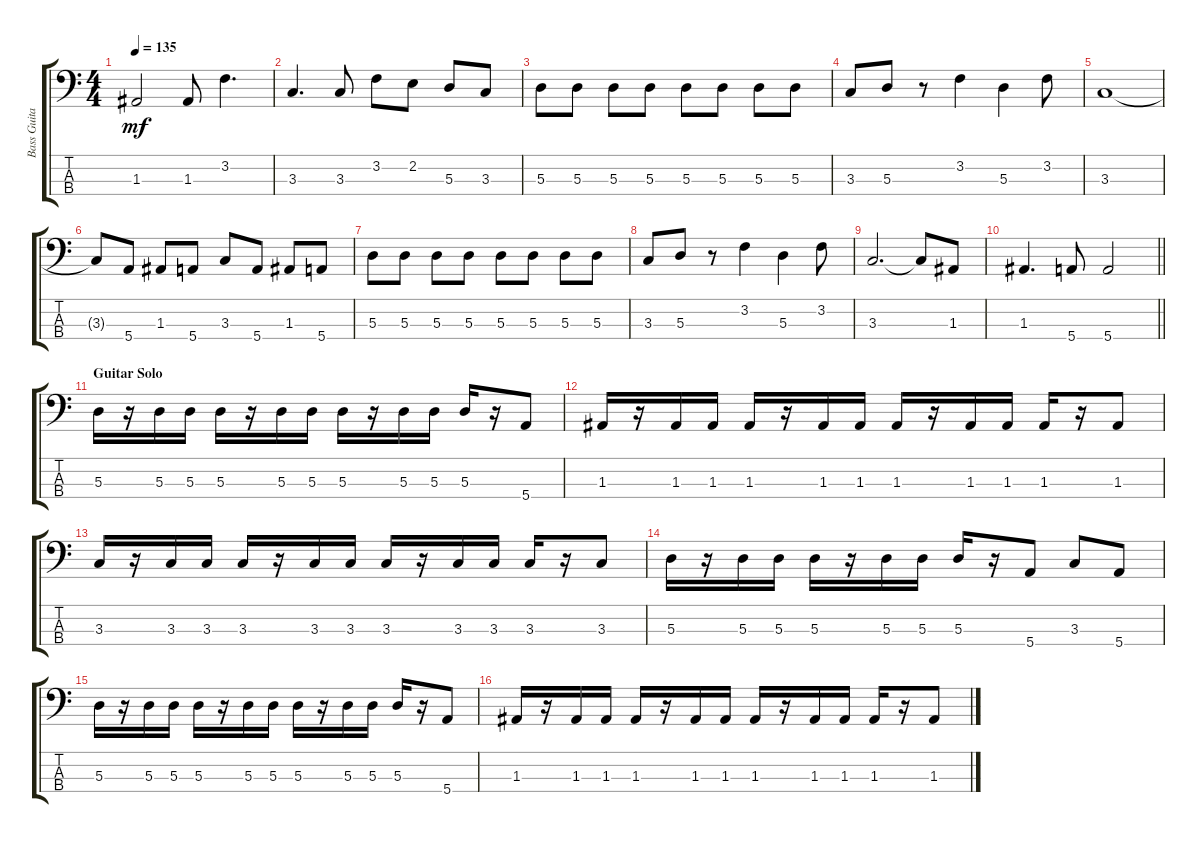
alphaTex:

\track ("Bass Guitar" "Bass Guita") {instrument electricbassfinger}
\staff {score tabs}
\tuning (G2 D2 A1 E1) {hide}
\ts (4 4)
\tempo 135
\clef f4
\ks c
1.3.2{dy mf} 1.3.8 3.2.4{d} |
3.3.4{d} 3.3.8 3.2.8 2.2.8 5.3.8 3.3.8 |
5.3.8 5.3.8 5.3.8 5.3.8 5.3.8 5.3.8 5.3.8 5.3.8 |
3.3.8 5.3.8 r.8 3.2.4 5.3.4 3.2.8 |
3.3.1 |
3.3{t}.8 5.4.8 1.3.8 5.4.8 3.3.8 5.4.8 1.3.8 5.4.8 |
5.3.8 5.3.8 5.3.8 5.3.8 5.3.8 5.3.8 5.3.8 5.3.8 |
3.3.8 5.3.8 r.8 3.2.4 5.3.4 3.2.8 |
3.3.2{d} 3.3{t}.8 1.3.8 |
\barLineRight lightlight
1.3.4{d} 5.4.8 5.4.2 |
\section ("" "Guitar Solo")
5.3.16 r.16 5.3.16 5.3.16 5.3.16 r.16 5.3.16 5.3.16 5.3.16 r.16 5.3.16 5.3.16 5.3.16 r.16 5.4.8 |
1.3.16 r.16 1.3.16 1.3.16 1.3.16 r.16 1.3.16 1.3.16 1.3.16 r.16 1.3.16 1.3.16 1.3.16 r.16 1.3.8 |
3.3.16 r.16 3.3.16 3.3.16 3.3.16 r.16 3.3.16 3.3.16 3.3.16 r.16 3.3.16 3.3.16 3.3.16 r.16 3.3.8 |
5.3.16 r.16 5.3.16 5.3.16 5.3.16 r.16 5.3.16 5.3.16 5.3.16 r.16 5.4.8 3.3.8 5.4.8 |
5.3.16 r.16 5.3.16 5.3.16 5.3.16 r.16 5.3.16 5.3.16 5.3.16 r.16 5.3.16 5.3.16 5.3.16 r.16 5.4.8 |
1.3.16 r.16 1.3.16 1.3.16 1.3.16 r.16 1.3.16 1.3.16 1.3.16 r.16 1.3.16 1.3.16 1.3.16 r.16 1.3.8
